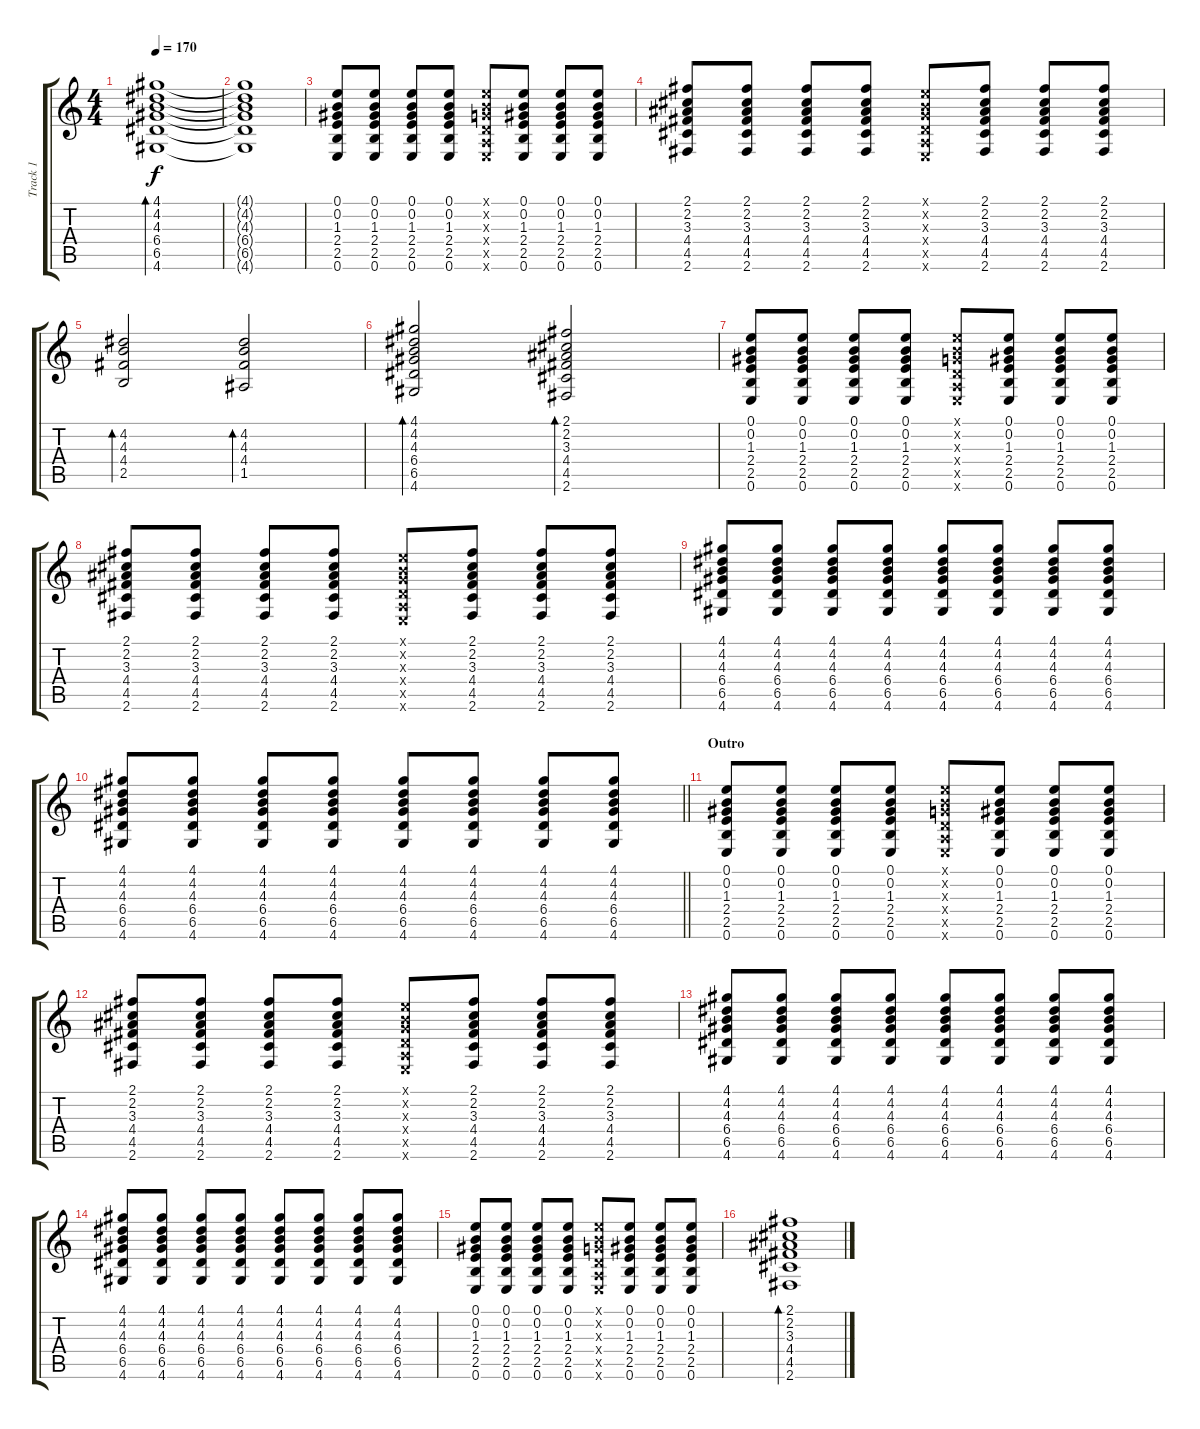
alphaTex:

\track ("Track 1" "Track 1") {instrument acousticguitarsteel}
\staff {score tabs}
\tuning (E4 B3 G3 D3 A2 E2) {hide}
\ts (4 4)
\tempo 170
\clef g2
\ks c
(4.1 4.2 4.3 6.4 6.5 4.6).1{bd 240 dy f} |
(4.1{t} 4.2{t} 4.3{t} 6.4{t} 6.5{t} 4.6{t}).1 |
(0.1 0.2 1.3 2.4 2.5 0.6).8 (0.1 0.2 1.3 2.4 2.5 0.6).8 (0.1 0.2 1.3 2.4 2.5 0.6).8 (0.1 0.2 1.3 2.4 2.5 0.6).8 (0.1{x} 0.2{x} 0.3{x} 0.4{x} 0.5{x} 0.6{x}).8 (0.1 0.2 1.3 2.4 2.5 0.6).8 (0.1 0.2 1.3 2.4 2.5 0.6).8 (0.1 0.2 1.3 2.4 2.5 0.6).8 |
(2.1 2.2 3.3 4.4 4.5 2.6).8 (2.1 2.2 3.3 4.4 4.5 2.6).8 (2.1 2.2 3.3 4.4 4.5 2.6).8 (2.1 2.2 3.3 4.4 4.5 2.6).8 (0.1{x} 0.2{x} 0.3{x} 0.4{x} 0.5{x} 0.6{x}).8 (2.1 2.2 3.3 4.4 4.5 2.6).8 (2.1 2.2 3.3 4.4 4.5 2.6).8 (2.1 2.2 3.3 4.4 4.5 2.6).8 |
(4.2 4.3 4.4 2.5).2{bd 240} (4.2 4.3 4.4 1.5).2{bd 240} |
(4.1 4.2 4.3 6.4 6.5 4.6).2{bd 240} (2.1 2.2 3.3 4.4 4.5 2.6).2{bd 240} |
(0.1 0.2 1.3 2.4 2.5 0.6).8 (0.1 0.2 1.3 2.4 2.5 0.6).8 (0.1 0.2 1.3 2.4 2.5 0.6).8 (0.1 0.2 1.3 2.4 2.5 0.6).8 (0.1{x} 0.2{x} 0.3{x} 0.4{x} 0.5{x} 0.6{x}).8 (0.1 0.2 1.3 2.4 2.5 0.6).8 (0.1 0.2 1.3 2.4 2.5 0.6).8 (0.1 0.2 1.3 2.4 2.5 0.6).8 |
(2.1 2.2 3.3 4.4 4.5 2.6).8 (2.1 2.2 3.3 4.4 4.5 2.6).8 (2.1 2.2 3.3 4.4 4.5 2.6).8 (2.1 2.2 3.3 4.4 4.5 2.6).8 (0.1{x} 0.2{x} 0.3{x} 0.4{x} 0.5{x} 0.6{x}).8 (2.1 2.2 3.3 4.4 4.5 2.6).8 (2.1 2.2 3.3 4.4 4.5 2.6).8 (2.1 2.2 3.3 4.4 4.5 2.6).8 |
(4.1 4.2 4.3 6.4 6.5 4.6).8 (4.1 4.2 4.3 6.4 6.5 4.6).8 (4.1 4.2 4.3 6.4 6.5 4.6).8 (4.1 4.2 4.3 6.4 6.5 4.6).8 (4.1 4.2 4.3 6.4 6.5 4.6).8 (4.1 4.2 4.3 6.4 6.5 4.6).8 (4.1 4.2 4.3 6.4 6.5 4.6).8 (4.1 4.2 4.3 6.4 6.5 4.6).8 |
\barLineRight lightlight
(4.1 4.2 4.3 6.4 6.5 4.6).8 (4.1 4.2 4.3 6.4 6.5 4.6).8 (4.1 4.2 4.3 6.4 6.5 4.6).8 (4.1 4.2 4.3 6.4 6.5 4.6).8 (4.1 4.2 4.3 6.4 6.5 4.6).8 (4.1 4.2 4.3 6.4 6.5 4.6).8 (4.1 4.2 4.3 6.4 6.5 4.6).8 (4.1 4.2 4.3 6.4 6.5 4.6).8 |
\section ("" "Outro")
(0.1 0.2 1.3 2.4 2.5 0.6).8 (0.1 0.2 1.3 2.4 2.5 0.6).8 (0.1 0.2 1.3 2.4 2.5 0.6).8 (0.1 0.2 1.3 2.4 2.5 0.6).8 (0.1{x} 0.2{x} 0.3{x} 0.4{x} 0.5{x} 0.6{x}).8 (0.1 0.2 1.3 2.4 2.5 0.6).8 (0.1 0.2 1.3 2.4 2.5 0.6).8 (0.1 0.2 1.3 2.4 2.5 0.6).8 |
(2.1 2.2 3.3 4.4 4.5 2.6).8 (2.1 2.2 3.3 4.4 4.5 2.6).8 (2.1 2.2 3.3 4.4 4.5 2.6).8 (2.1 2.2 3.3 4.4 4.5 2.6).8 (0.1{x} 0.2{x} 0.3{x} 0.4{x} 0.5{x} 0.6{x}).8 (2.1 2.2 3.3 4.4 4.5 2.6).8 (2.1 2.2 3.3 4.4 4.5 2.6).8 (2.1 2.2 3.3 4.4 4.5 2.6).8 |
(4.1 4.2 4.3 6.4 6.5 4.6).8 (4.1 4.2 4.3 6.4 6.5 4.6).8 (4.1 4.2 4.3 6.4 6.5 4.6).8 (4.1 4.2 4.3 6.4 6.5 4.6).8 (4.1 4.2 4.3 6.4 6.5 4.6).8 (4.1 4.2 4.3 6.4 6.5 4.6).8 (4.1 4.2 4.3 6.4 6.5 4.6).8 (4.1 4.2 4.3 6.4 6.5 4.6).8 |
(4.1 4.2 4.3 6.4 6.5 4.6).8 (4.1 4.2 4.3 6.4 6.5 4.6).8 (4.1 4.2 4.3 6.4 6.5 4.6).8 (4.1 4.2 4.3 6.4 6.5 4.6).8 (4.1 4.2 4.3 6.4 6.5 4.6).8 (4.1 4.2 4.3 6.4 6.5 4.6).8 (4.1 4.2 4.3 6.4 6.5 4.6).8 (4.1 4.2 4.3 6.4 6.5 4.6).8 |
(0.1 0.2 1.3 2.4 2.5 0.6).8 (0.1 0.2 1.3 2.4 2.5 0.6).8 (0.1 0.2 1.3 2.4 2.5 0.6).8 (0.1 0.2 1.3 2.4 2.5 0.6).8 (0.1{x} 0.2{x} 0.3{x} 0.4{x} 0.5{x} 0.6{x}).8 (0.1 0.2 1.3 2.4 2.5 0.6).8 (0.1 0.2 1.3 2.4 2.5 0.6).8 (0.1 0.2 1.3 2.4 2.5 0.6).8 |
(2.1 2.2 3.3 4.4 4.5 2.6).1{bd 240}
